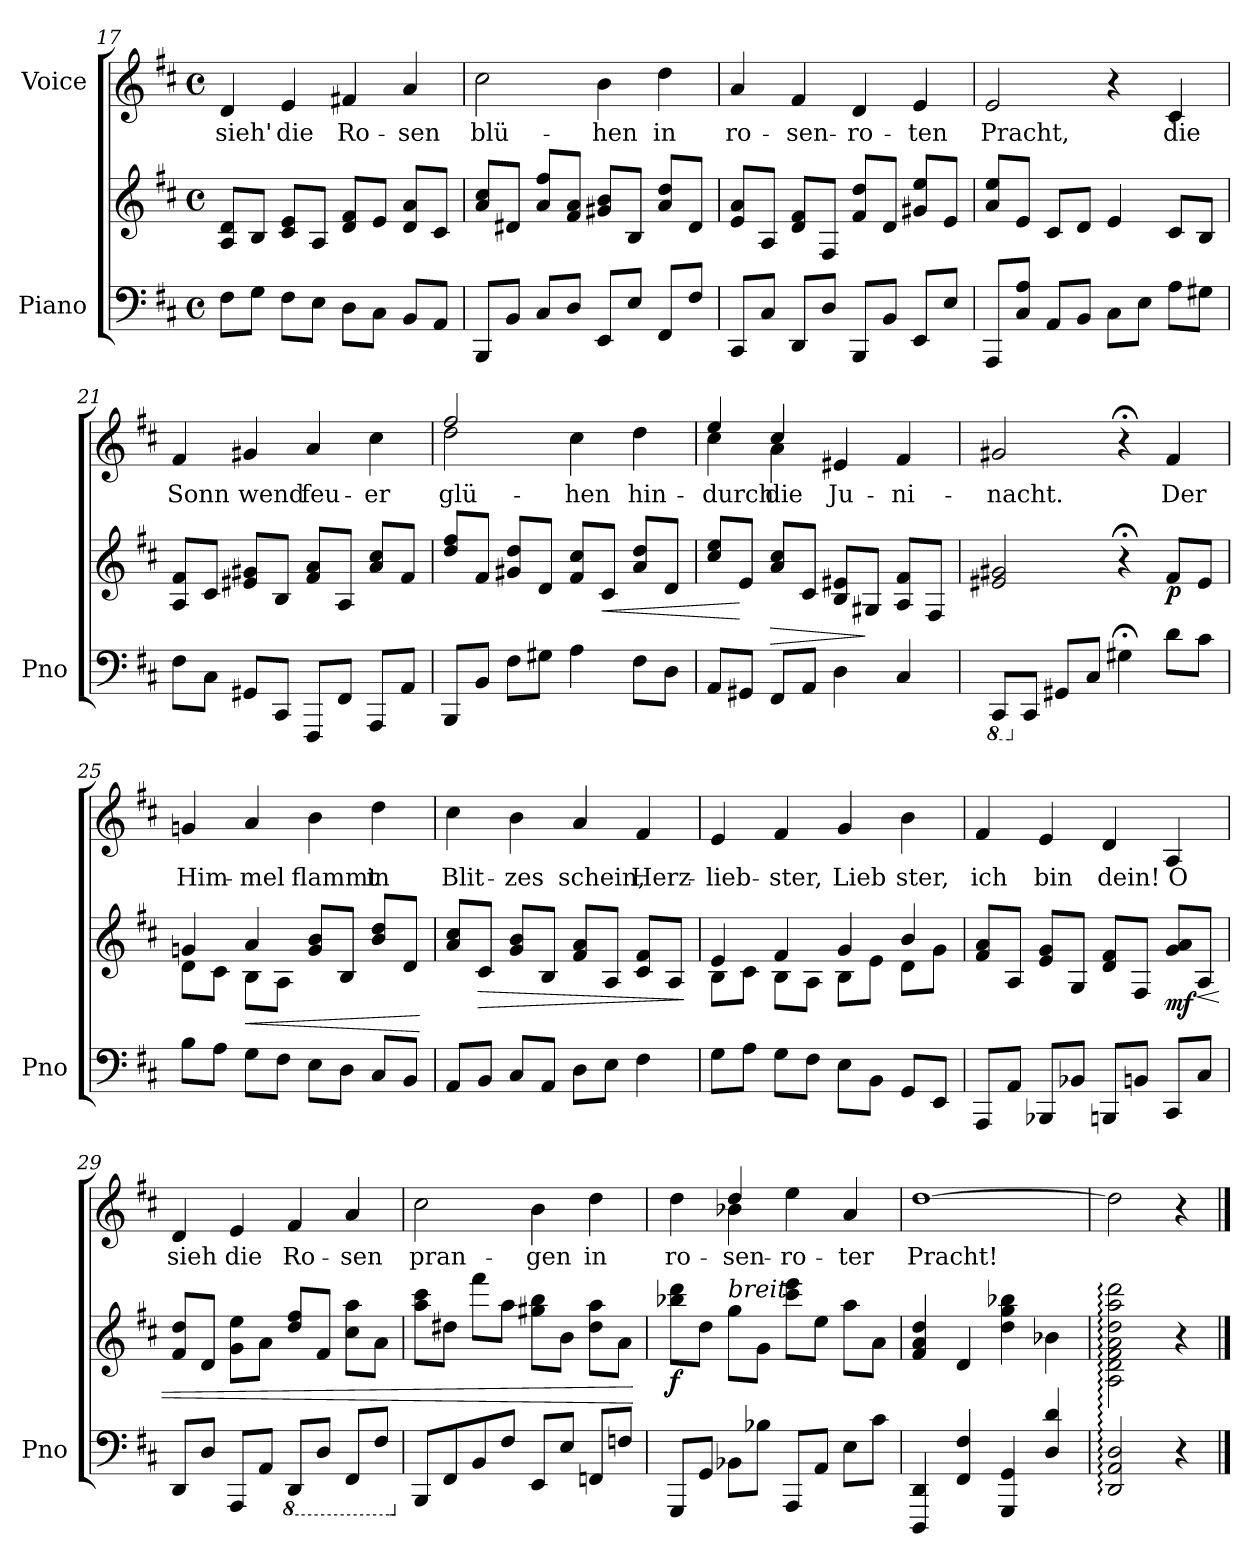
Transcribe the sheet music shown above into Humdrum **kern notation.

**kern	**kern	**dynam	**kern	**text
*part2	*part2	*part2	*part1	*part1
*staff3	*staff2	*staff2/3	*staff1	*staff1
*I"Piano	*	*	*I"Voice	*
*I'Pno	*	*	*	*
*clefF4	*clefG2	*	*clefG2	*
*k[f#c#]	*k[f#c#]	*	*k[f#c#]	*
*M4/4	*M4/4	*	*M4/4	*
*met(c)	*met(c)	*	*met(c)	*
=17	=17	=17	=17	=17
8F#\L	8A/ 8d/L	.	4d/	sieh'
8G\J	8B/J	.	.	.
8F#\L	8c#/ 8e/L	.	4e/	die
8E\J	8A/J	.	.	.
8D\L	8d/ 8f#/L	.	4f#X/	Ro-
8C#\J	8e/J	.	.	.
8BB/L	8d/ 8a/L	.	4a/	-sen
8AA/J	8c#/J	.	.	.
=18	=18	=18	=18	=18
8BBB/L	8a/ 8cc#/L	.	2cc#\	blü-
8BB/J	8d#X/J	.	.	.
8C#/L	8a/ 8ff#/L	.	.	.
8D/J	8f#/ 8a/J	.	.	.
8EE/L	8g#X/ 8b/L	.	4b\	-hen
8E/J	8B/J	.	.	.
8FF#/L	8a/ 8dd/L	.	4dd\	in
8F#/J	8d#/J	.	.	.
=19	=19	=19	=19	=19
8CC#/L	8e/ 8a/L	.	4a/	ro-
8C#/J	8A/J	.	.	.
8DD/L	8d/ 8f#/L	.	4f#/	-sen-
8D/J	8F#/J	.	.	.
8BBB/L	8f#/ 8dd/L	.	4d/	-ro-
8BB/J	8d/J	.	.	.
8EE/L	8g#X/ 8ee/L	.	4e/	-ten
8E/J	8e/J	.	.	.
=20	=20	=20	=20	=20
8AAA/L	8a/ 8ee/L	.	2e/	Pracht,
8C#/ 8A/J	8e/J	.	.	.
8AA/L	8c#/L	.	.	.
8BB/J	8d/J	.	.	.
8C#\L	4e/	.	4r	.
8E\J	.	.	.	.
8A\L	8c#/L	.	4c#/	die
8G#X\J	8B/J	.	.	.
=21	=21	=21	=21	=21
8F#\L	8A/ 8f#/L	.	4f#/	Sonn
8C#\J	8c#/J	.	.	.
8GG#X/L	8e#X/ 8g#X/L	.	4g#X/	wend
8CC#/J	8B/J	.	.	.
8FFF#/L	8f#/ 8a/L	.	4a/	feu-
8FF#/J	8A/J	.	.	.
8AAA/L	8a/ 8cc#/L	.	4cc#\	-er
8AA/J	8f#/J	.	.	.
=22	=22	=22	=22	=22
*	*	*	*^	*
8BBB/L	8dd/ 8ff#/L	.	2ff#/	2dd\	glü-
8BB/J	8f#/J	.	.	.	.
8F#\L	8g#X/ 8dd/L	.	.	.	.
8G#X\J	8d/J	.	.	.	.
4A\	8f#/ 8cc#/L	.	4cc#\	2ryy	-hen
!	!	!LO:HP:b	!	!	!
.	8c#/J	<	.	.	.
8F#\L	8a/ 8dd/L	.	4dd\	.	hin-
8D\J	8d/J	.	.	.	.
=23	=23	=23	=23	=23	=23
8AA/L	8cc#/ 8ee/L	.	4ee/	4cc#\	-durch
8GG#X/J	8e/J	[	.	.	.
!	!	!LO:HP:b	!	!	!
8FF#/L	8a/ 8cc#/L	>	4cc#/	4a\	die
8AA/J	8c#/J	.	.	.	.
4D\	8B/ 8e#X/L	.	4e#X/	2ryy	Ju-
.	8G#X/J	]	.	.	.
4C#/	8A/ 8f#/L	.	4f#/	.	-ni-
.	8F#/J	.	.	.	.
*	*	*	*v	*v	*
=24	=24	=24	=24	=24
*8ba	*	*	*	*
8CCC#/L	2e#X/ 2g#X/	.	2g#X/	-nacht.
*X8ba	*	*	*	*
8CC#/J	.	.	.	.
8GG#X/L	.	.	.	.
8C#/J	.	.	.	.
4G#X;<\	4r;<	.	4r;<	.
!	!	!LO:DY:b	!	!
8d\L	8f#/L	p	4f#/	Der
8c#\J	8e#/J	.	.	.
=25	=25	=25	=25	=25
*	*^	*	*	*
8B\L	4gn/	8d\L	.	4gn/	Him-
8A\J	.	8c#\J	.	.	.
!	!	!	!LO:HP:b	!	!
8G\L	4a/	8B\L	<	4a/	-mel
8F#\J	.	8A\J	.	.	.
8E\L	8g/ 8b/L	2ryy	.	4b\	flammt
8D\J	8B/J	.	.	.	.
8C#/L	8b/ 8dd/L	.	.	4dd\	in
8BB/J	8d/J	.	.	.	.
*	*v	*v	*	*	*
.	.	[	.	.
=26	=26	=26	=26	=26
8AA/L	8a/ 8cc#/L	.	4cc#\	Blit-
!	!	!LO:HP:b	!	!
8BB/J	8c#/J	>	.	.
8C#/L	8g/ 8b/L	.	4b\	-zes
8AA/J	8B/J	.	.	.
8D\L	8f#/ 8a/L	.	4a/	schein,
8E\J	8A/J	.	.	.
4F#\	8c#/ 8f#/L	.	4f#/	Herz-
.	8A/J	.	.	.
.	.	]	.	.
=27	=27	=27	=27	=27
*	*^	*	*	*
8G\L	4e/	8B\L	.	4e/	-lieb-
8A\J	.	8c#\J	.	.	.
8G\L	4f#/	8B\L	.	4f#/	-ster,
8F#\J	.	8A\J	.	.	.
8E\L	4g/	8B\L	.	4g/	Lieb
8BB\J	.	8e\J	.	.	.
8GG/L	4b/	8d\L	.	4b\	ster,
8EE/J	.	8g\J	.	.	.
*	*v	*v	*	*	*
=28	=28	=28	=28	=28
8AAA/L	8f#/ 8a/L	.	4f#/	ich
8AA/J	8A/J	.	.	.
8BBB-X/L	8e/ 8g/L	.	4e/	bin
8BB-X/J	8G/J	.	.	.
8BBBn/L	8d/ 8f#/L	.	4d/	dein!
8BBn/J	8F#/J	.	.	.
!	!	!LO:DY:b	!	!
8CC#/L	8g/ 8a/L	mf	4A/	O
!	!	!LO:HP:b	!	!
8C#/J	8A/J	<	.	.
=29	=29	=29	=29	=29
8DD/L	8f#/ 8dd/L	.	4d/	sieh
8D/J	8d/J	.	.	.
8AAA/L	8g\ 8ee\L	.	4e/	die
8AA/J	8a\J	.	.	.
*8ba	*	*	*	*
8DDD/L	8dd/ 8ff#/L	.	4f#/	Ro-
8DD/J	8f#/J	.	.	.
8FFF#/L	8cc#\ 8aa\L	.	4a/	-sen
8FF#/J	8a\J	.	.	.
=30	=30	=30	=30	=30
*X8ba	*	*	*	*
8BBB/L	8aa\ 8ccc#\L	.	2cc#\	pran-
8FF#/	8dd#X\J	.	.	.
8BB/	8fff#\L	.	.	.
8F#/J	8aa\J	.	.	.
8EE/L	8gg#X\ 8bb\L	.	4b\	-gen
8E/J	8b\J	.	.	.
8FFn/L	8dd#\ 8aa\L	.	4dd\	in
8Fn/J	8a\J	.	.	.
.	.	[	.	.
=31	=31	=31	=31	=31
*	*	*	*^	*
!	!	!LO:DY:b	!	!	!
8GGG/L	8bb-X\ 8ddd\L	f	4dd\	4ryy	ro-
8GG/J	8dd\J	.	.	.	.
!	!LO:TX:i:t=breit	!	!	!	!
8BB-X\L	8gg\L	.	4dd/	4b-X\	-sen-
8B-X\J	8g\J	.	.	.	.
8AAA/L	8ccc#\ 8eee\L	.	4ee\	2ryy	-ro-
8AA/J	8ee\J	.	.	.	.
8E\L	8aa\L	.	4a/	.	-ter
8c#\J	8a\J	.	.	.	.
*	*	*	*v	*v	*
=32	=32	=32	=32	=32
4DDD/ 4DD/	4f#/ 4a/ 4dd/	.	[1dd	Pracht!
4FF#/ 4F#/	4d/	.	.	.
4GGG/ 4GG/	4dd\ 4gg\ 4bb-X\	.	.	.
4D/ 4d/	4b-X\	.	.	.
=33	=33	=33	=33	=33
2DD/:: 2AA/:: 2D/::	2A\:: 2d\:: 2f#\:: 2a\:: 2dd\:: 2aa\:: 2ddd\::	.	2dd\]	.
4r	4r	.	4r	.
==	==	==	==	==
*-	*-	*-	*-	*-
